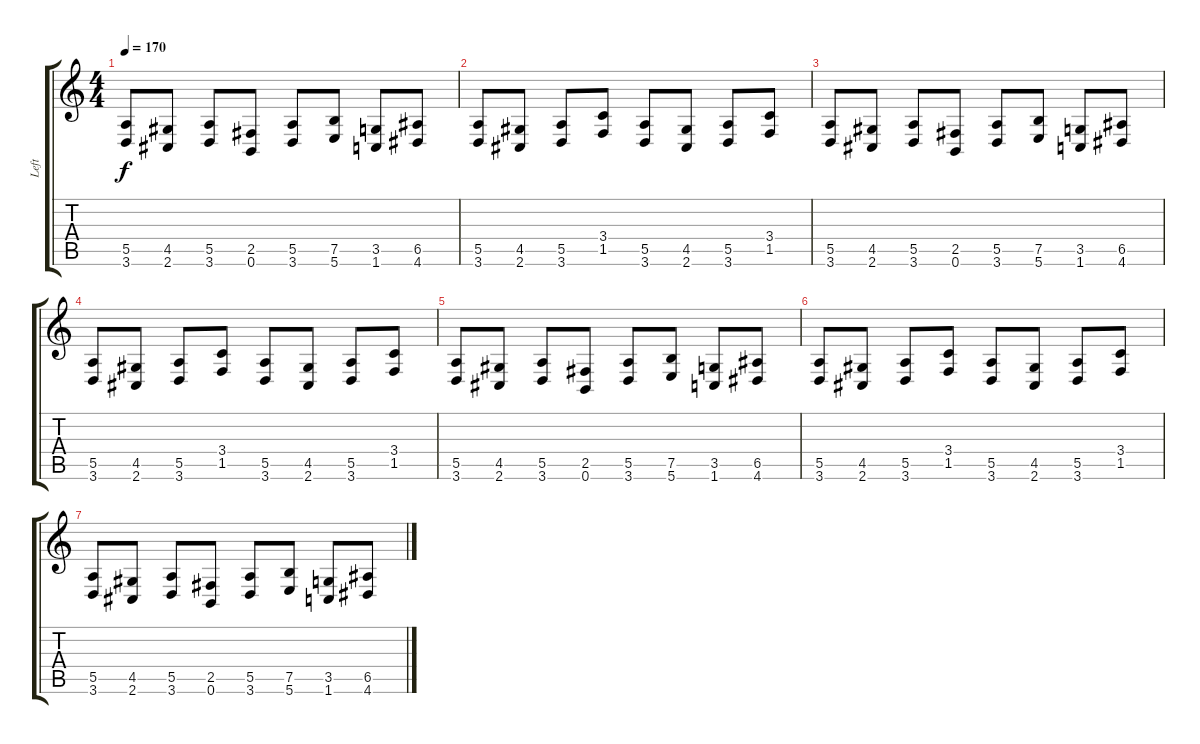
\track ("Left" "Left") {instrument distortionguitar}
\staff {score tabs}
\tuning (B3 Gb3 D3 A2 E2 B1) {hide}
\ts (4 4)
\tempo 170
\clef g2
\ks c
(5.5 3.6).8{dy f} (4.5 2.6).8 (5.5 3.6).8 (2.5 0.6).8 (5.5 3.6).8 (7.5 5.6).8 (3.5 1.6).8 (6.5 4.6).8 |
(5.5 3.6).8 (4.5 2.6).8 (5.5 3.6).8 (3.4 1.5).8 (5.5 3.6).8 (4.5 2.6).8 (5.5 3.6).8 (3.4 1.5).8 |
(5.5 3.6).8 (4.5 2.6).8 (5.5 3.6).8 (2.5 0.6).8 (5.5 3.6).8 (7.5 5.6).8 (3.5 1.6).8 (6.5 4.6).8 |
(5.5 3.6).8 (4.5 2.6).8 (5.5 3.6).8 (3.4 1.5).8 (5.5 3.6).8 (4.5 2.6).8 (5.5 3.6).8 (3.4 1.5).8 |
(5.5 3.6).8 (4.5 2.6).8 (5.5 3.6).8 (2.5 0.6).8 (5.5 3.6).8 (7.5 5.6).8 (3.5 1.6).8 (6.5 4.6).8 |
(5.5 3.6).8 (4.5 2.6).8 (5.5 3.6).8 (3.4 1.5).8 (5.5 3.6).8 (4.5 2.6).8 (5.5 3.6).8 (3.4 1.5).8 |
(5.5 3.6).8 (4.5 2.6).8 (5.5 3.6).8 (2.5 0.6).8 (5.5 3.6).8 (7.5 5.6).8 (3.5 1.6).8 (6.5 4.6).8
